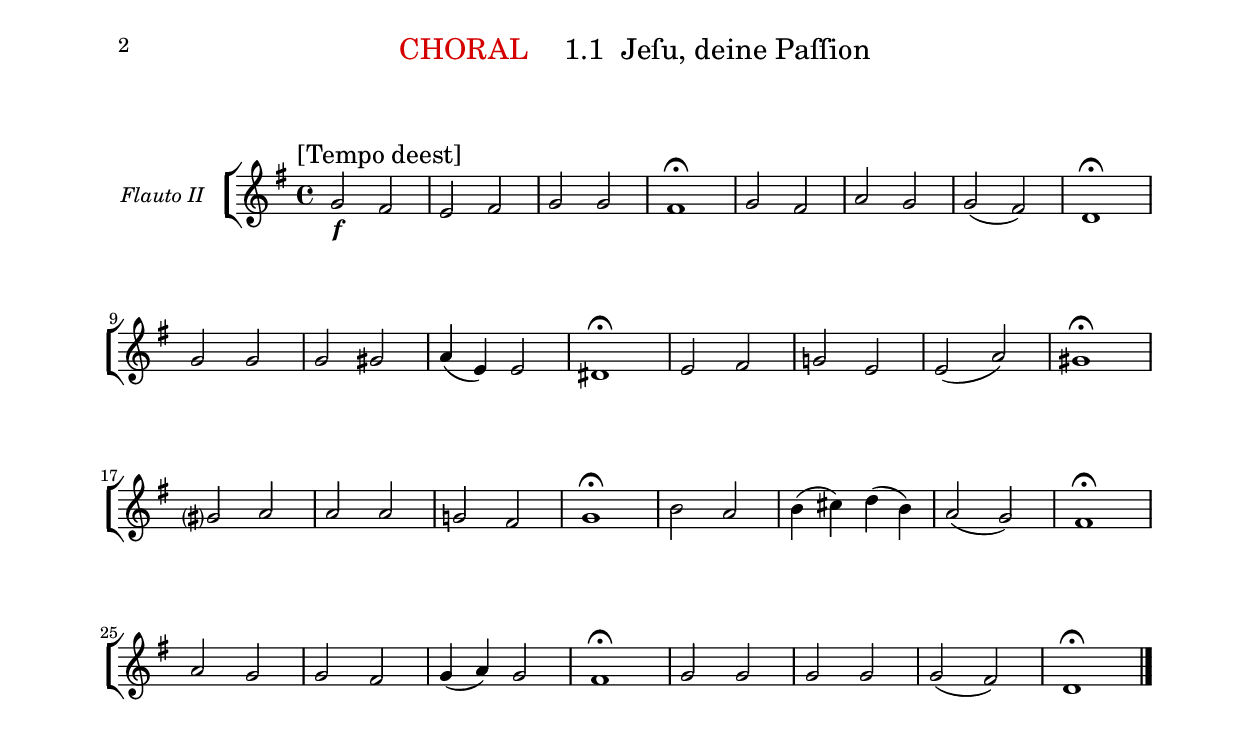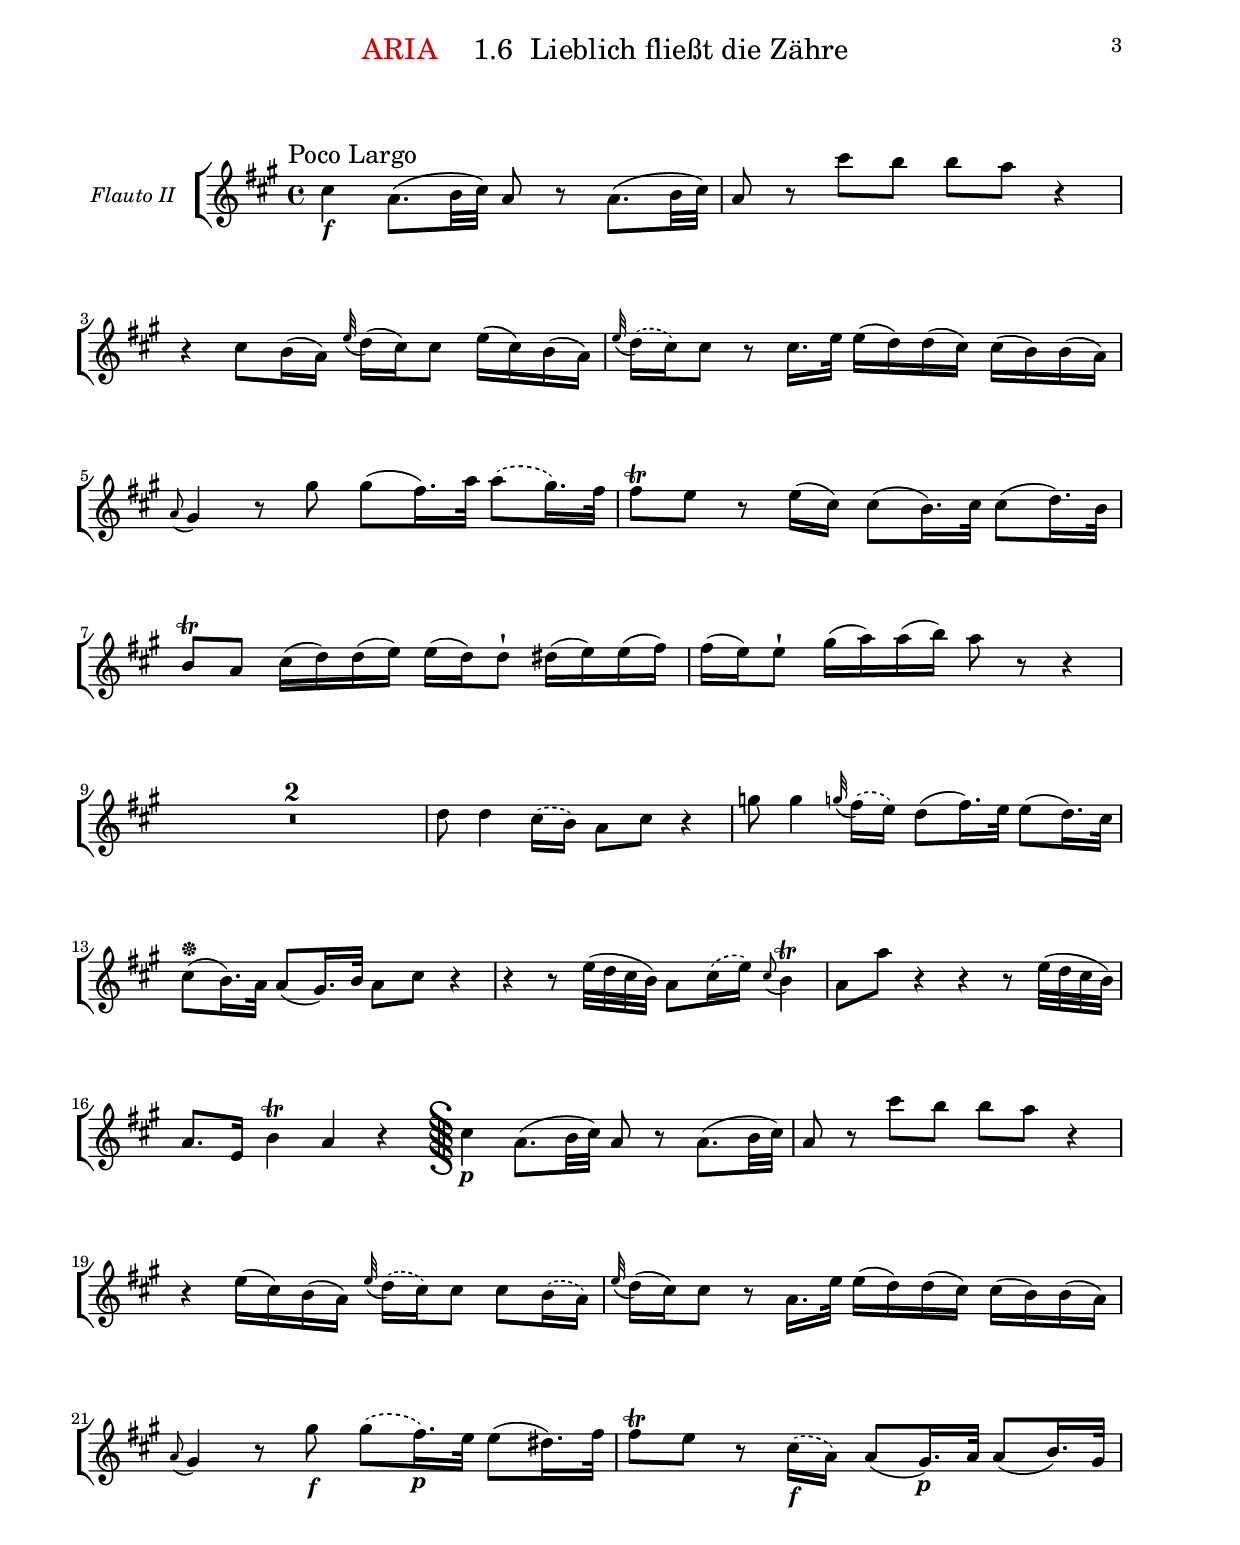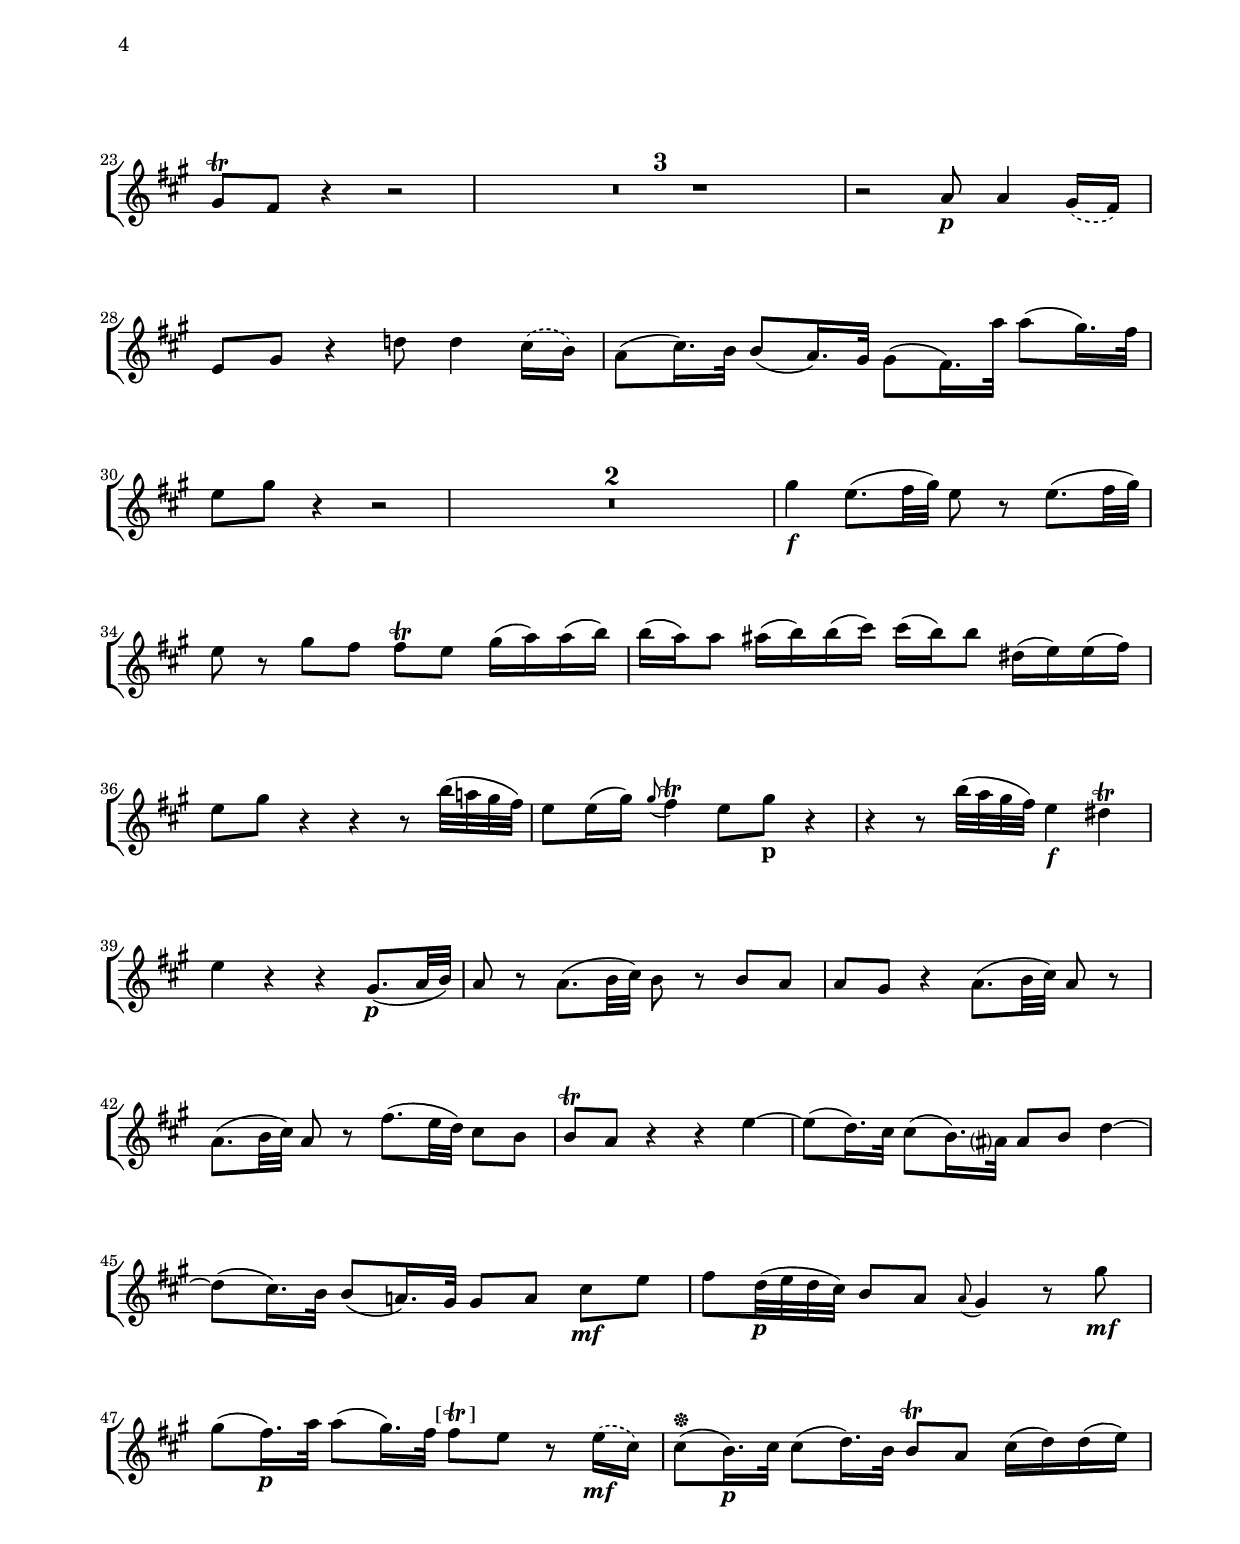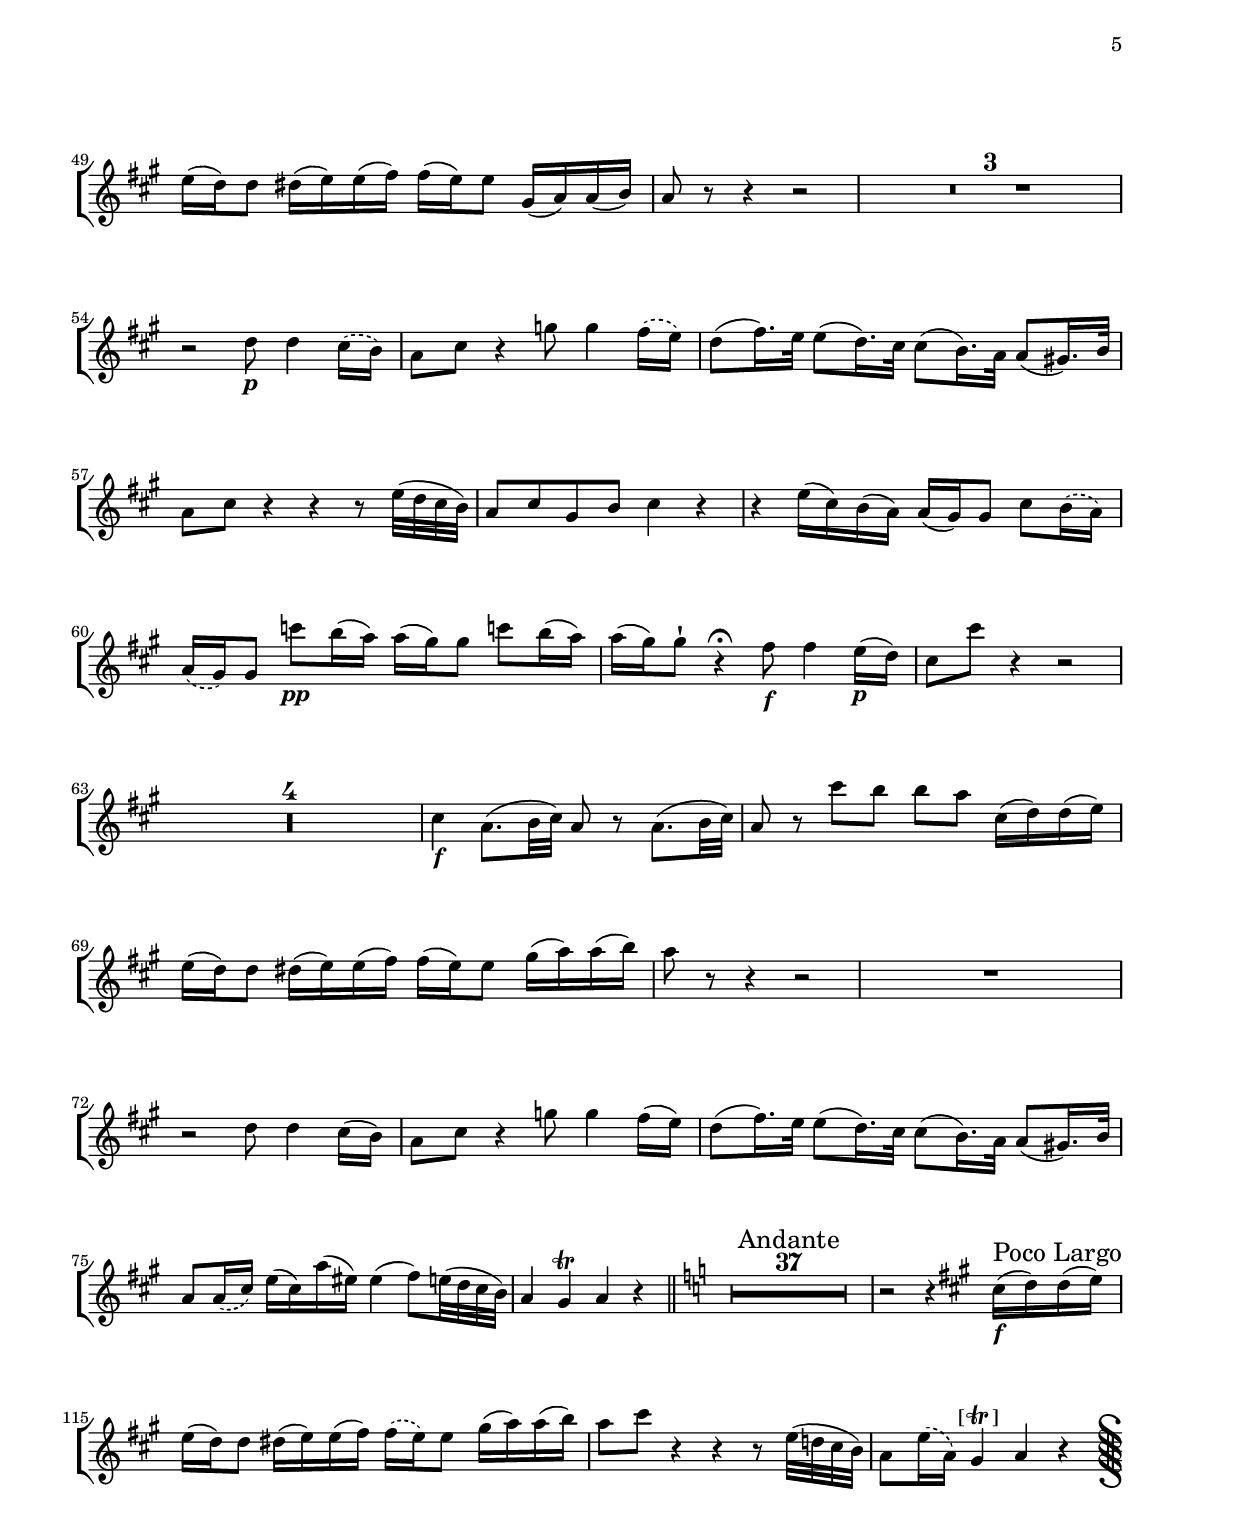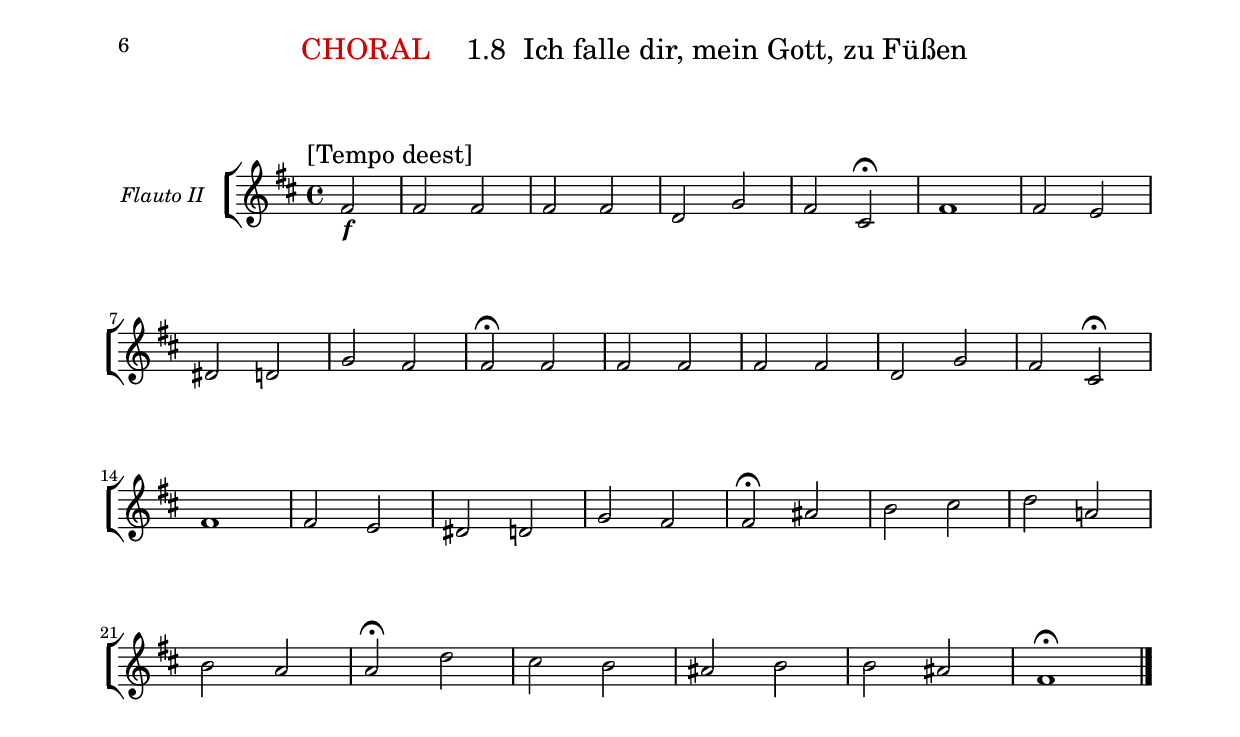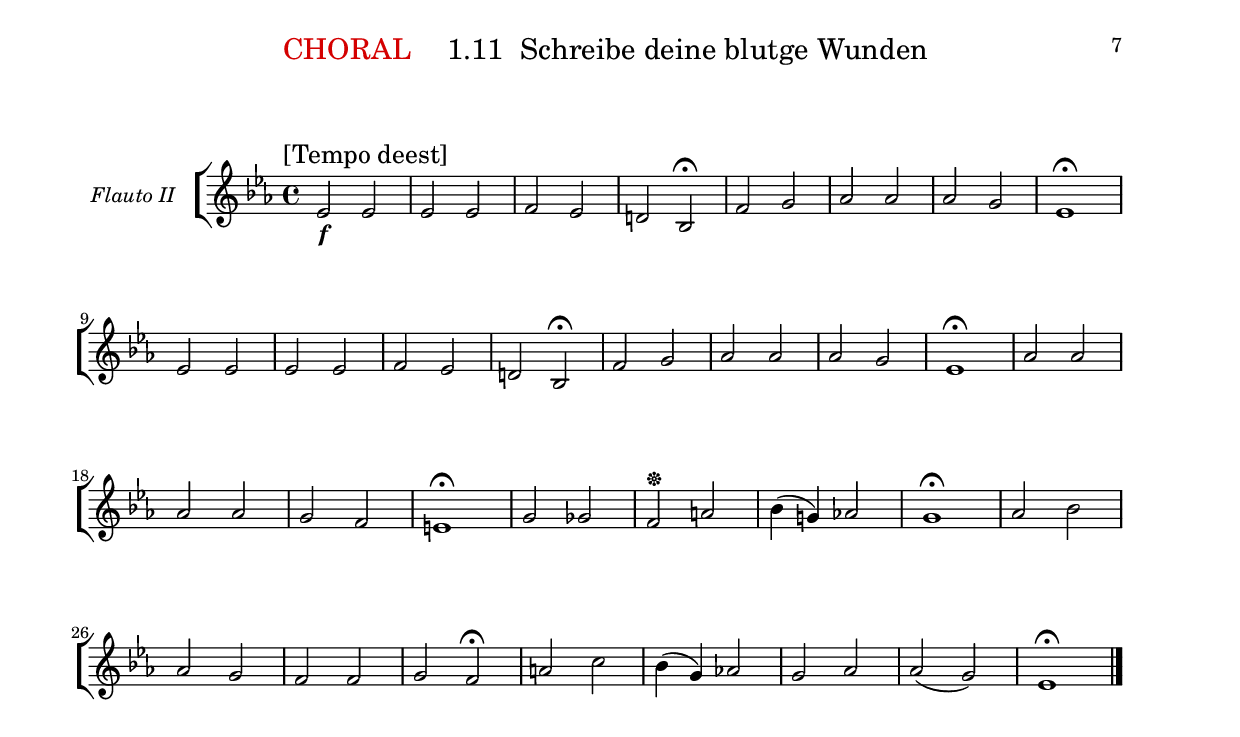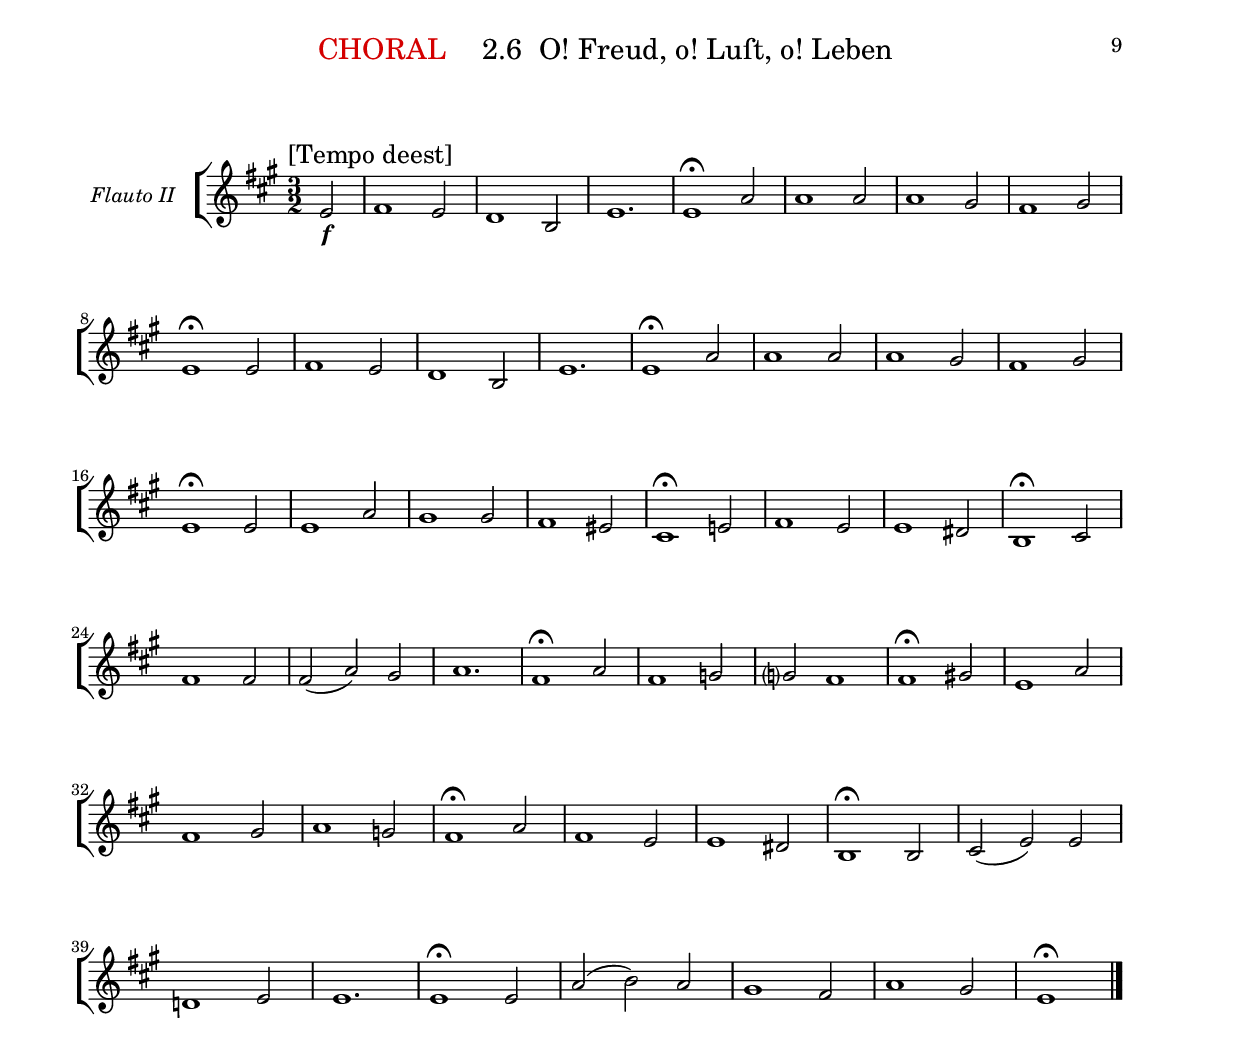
% (c) 2019 by Wolfgang Esser-Skala.
% This file is licensed under the Creative Commons Attribution-NonCommercial-ShareAlike 4.0 International License.
% To view a copy of this license, visit http://creativecommons.org/licenses/by-nc-sa/4.0/.

\version "2.18.0"

\include "../definitions.ly"

\paper {
	#(set-paper-size "a4" 'portrait)
	indent = 2\cm
	top-margin = 1.5\cm
	system-separator-markup = ##f
	system-system-spacing =
    #'((basic-distance . 17)
       (minimum-distance . 17)
       (padding . -100)
       (stretchability . 0))
	
	top-system-spacing =
    #'((basic-distance . 17)
       (minimum-distance . 17)
       (padding . -100)
       (stretchability . 0))
	
	top-markup-spacing =
    #'((basic-distance . 0)
       (minimum-distance . 0)
       (padding . -100)
       (stretchability . 0))
		
	markup-system-spacing =
    #'((basic-distance . 17)
       (minimum-distance . 17)
       (padding . -100)
       (stretchability . 0))
	
	last-bottom-spacing =
    #'((basic-distance . 0)
       (minimum-distance . 0)
       (padding . 0)
       (stretchability . 1.0e7))
	
	systems-per-page = #9
}

#(set-global-staff-size 17.82)


\book {
	\bookpart {
		\paper { evenHeaderMarkup = {} oddHeaderMarkup = {} }
		\partTitle "1" "E R S T E   A B T H E Y L U N G"
	}
	\bookpart {
		\header {
			movement = \movementTitle "1.1" "CHORAL" "Jeſu, deine Paſſion"
		}
		\paper { systems-per-page = #4 }
		\score {
			<<
				\new StaffGroup <<
					\new Staff {
						\set Staff.instrumentName = "Flauto II"
						\JesuDeineViolinoII
					}
				>>
			>>
		}
	}
	\bookpart {
		\header {
			movement = \movementTitle "1.6" "ARIA" "Lieblich fließt die Zähre"
		}
		\paper { page-count = #3 }
		\score {
			<<
				\new StaffGroup <<
					\new Staff {
						\set Staff.instrumentName = "Flauto II"
						\LieblichFlautoII
					}
				>>
			>>
		}
	}
	\bookpart {
		\header {
			movement = \movementTitle "1.8" "CHORAL" "Ich falle dir, mein Gott, zu Füßen"
		}
		\paper { systems-per-page = #4 }
		\score {
			<<
				\new StaffGroup <<
					\new Staff {
						\set Staff.instrumentName = "Flauto II"
						\IchFalleViolinoII
					}
				>>
			>>
		}
	}
	\bookpart {
		\header {
			movement = \movementTitle "1.11" "CHORAL" "Schreibe deine blutge Wunden"
		}
		\paper { systems-per-page = #4 }
		\score {
			<<
				\new StaffGroup <<
					\new Staff {
						\set Staff.instrumentName = "Flauto II"
						\SchreibeDeineViolinoII
					}
				>>
			>>
		}
	}
	\bookpart {
		\paper { evenHeaderMarkup = {} oddHeaderMarkup = {} }
		\partTitle "2" "Z W E Y T E   A B T H E Y L U N G"
	}
	\bookpart {
		\header {
			movement = \movementTitle "2.6" "CHORAL" "O! Freud, o! Luſt, o! Leben"
		}
		\paper { systems-per-page = #6 }
		\score {
			<<
				\new StaffGroup <<
					\new Staff {
						\set Staff.instrumentName = "Flauto II"
						\OFreudViolinoII
					}
				>>
			>>
		}
	}
}